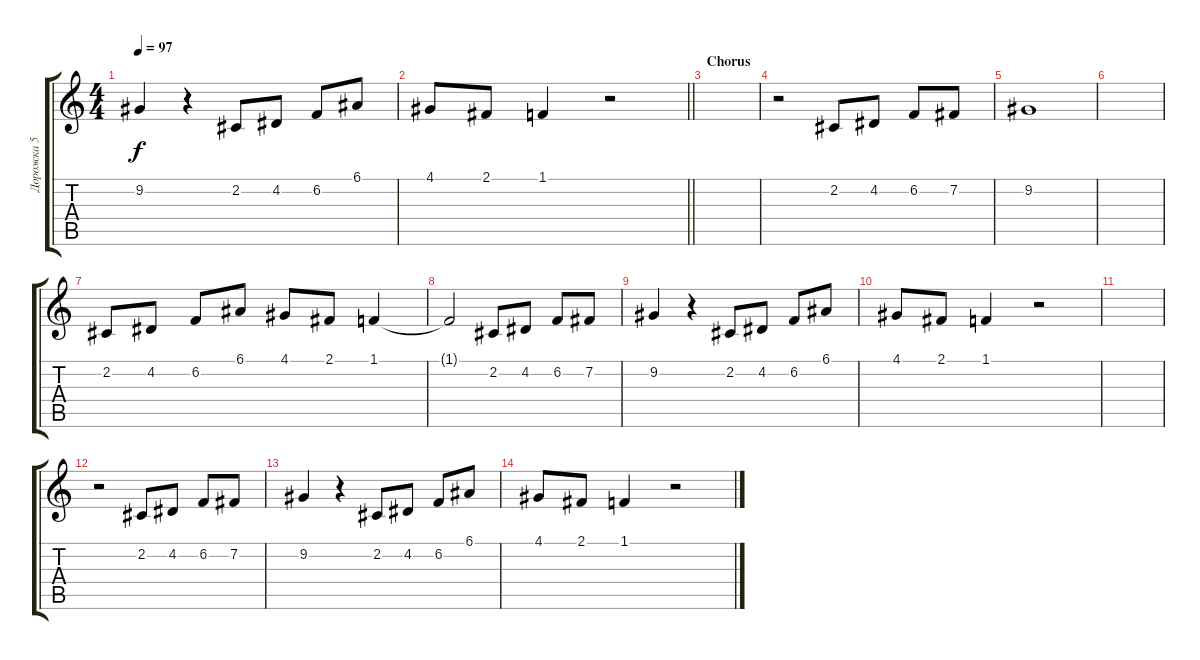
\track ("Дорожка 5" "Дорожка 5") {instrument altosax}
\staff {score tabs}
\tuning (E4 B3 G3 D3 A2 E2) {hide}
\ts (4 4)
\tempo 97
\clef g2
\ks c
9.2.4{dy f} r.4 2.2.8 4.2.8 6.2.8 6.1.8 |
\barLineRight lightlight
4.1.8 2.1.8 1.1.4 r.2 |
\section ("" "Chorus")
|
r.2 2.2.8 4.2.8 6.2.8 7.2.8 |
9.2.1 |
|
2.2.8 4.2.8 6.2.8 6.1.8 4.1.8 2.1.8 1.1.4 |
1.1{t}.2 2.2.8 4.2.8 6.2.8 7.2.8 |
9.2.4 r.4 2.2.8 4.2.8 6.2.8 6.1.8 |
4.1.8 2.1.8 1.1.4 r.2 |
|
r.2 2.2.8 4.2.8 6.2.8 7.2.8 |
9.2.4 r.4 2.2.8 4.2.8 6.2.8 6.1.8 |
4.1.8 2.1.8 1.1.4 r.2
